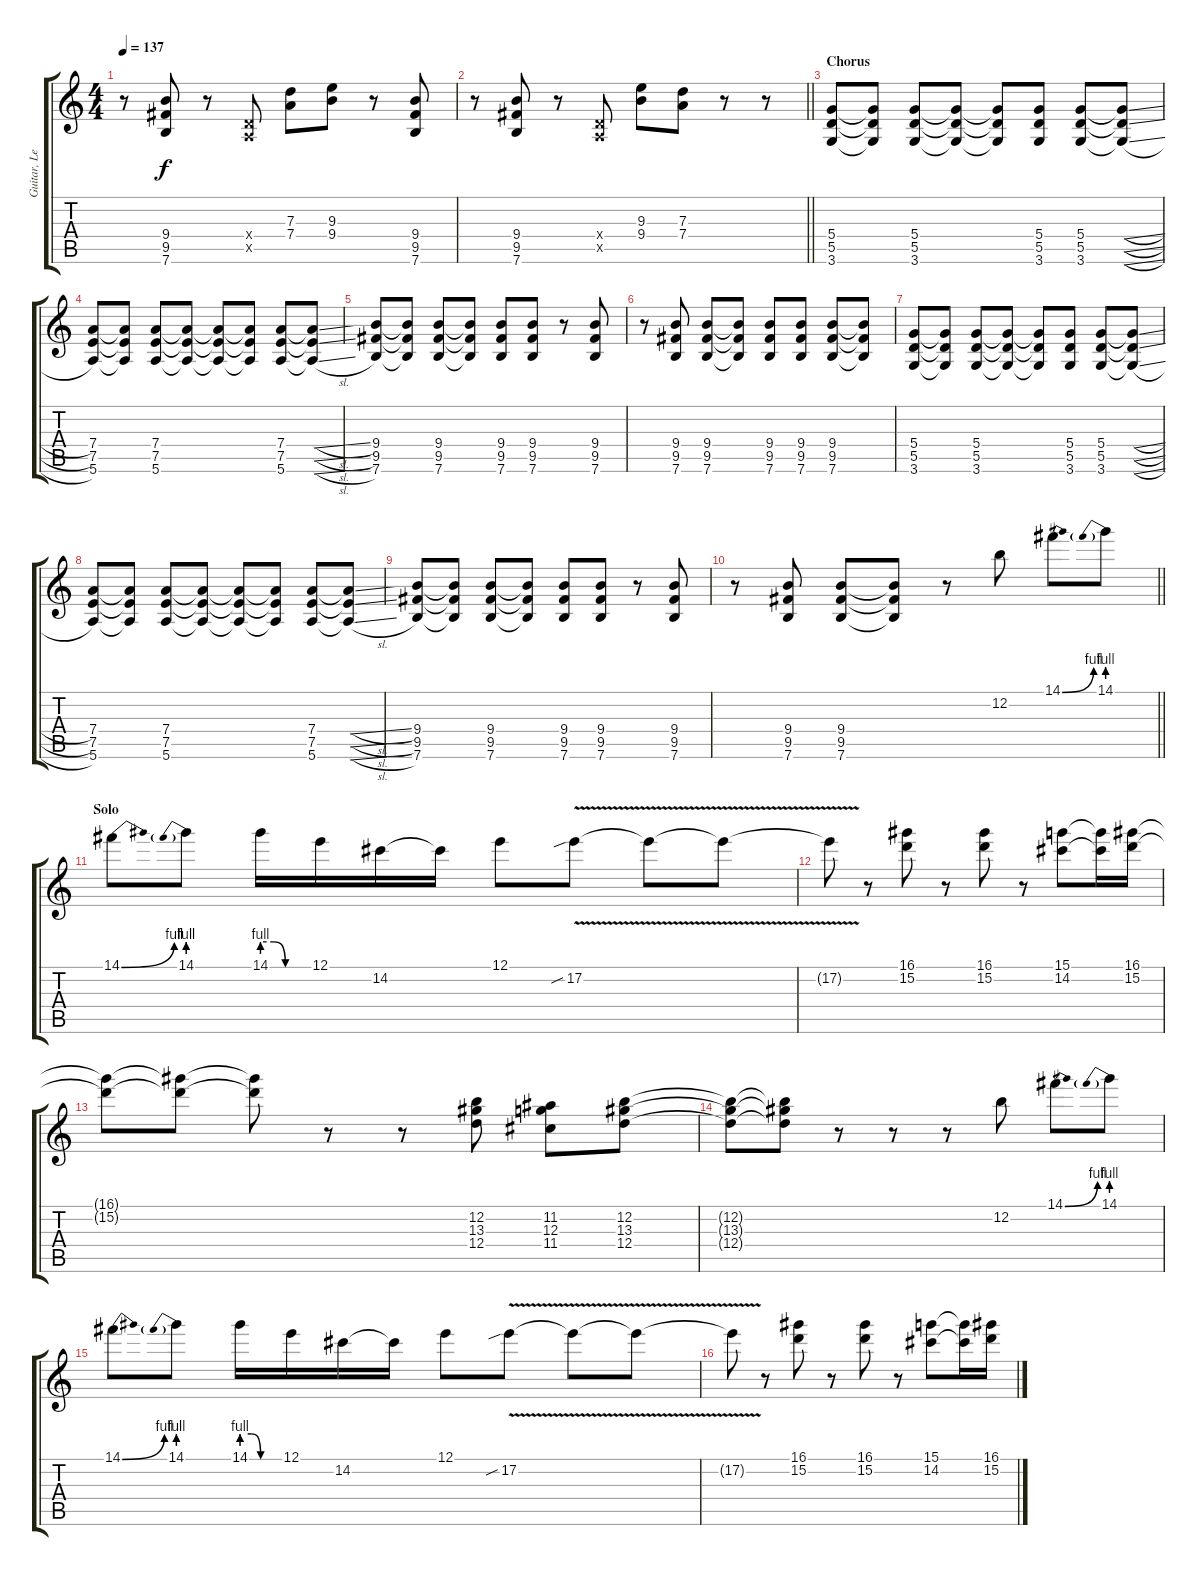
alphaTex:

\track ("Guitar, Lead" "Guitar, Le") {instrument distortionguitar}
\staff {score tabs}
\tuning (E4 B3 G3 D3 A2 E2) {hide}
\ts (4 4)
\tempo 137
\clef g2
\ks c
r.8{dy f} (9.4 9.5 7.6).8 r.8 (0.4{x} 0.5{x}).8 (7.3 7.4).8 (9.3 9.4).8 r.8 (9.4 9.5 7.6).8 |
\barLineRight lightlight
r.8 (9.4 9.5 7.6).8 r.8 (0.4{x} 0.5{x}).8 (9.3 9.4).8 (7.3 7.4).8 r.8 r.8 |
\section ("" "Chorus")
(5.4 5.5 3.6).8 (5.4{t} 5.5{t} 3.6{t}).8 (5.4 5.5 3.6).8 (5.4{t} 5.5{t} 3.6{t}).8 (5.4{t} 5.5{t} 3.6{t}).8 (5.4 5.5 3.6).8 (5.4 5.5 3.6).8 (5.4{sl t} 5.5{sl t} 3.6{sl t}).8 |
(7.4 7.5 5.6).8 (7.4{t} 7.5{t} 5.6{t}).8 (7.4 7.5 5.6).8 (7.4{t} 7.5{t} 5.6{t}).8 (7.4{t} 7.5{t} 5.6{t}).8 (7.4{t} 7.5{t} 5.6{t}).8 (7.4 7.5 5.6).8 (7.4{sl t} 7.5{sl t} 5.6{sl t}).8 |
(9.4 9.5 7.6).8 (9.4{t} 9.5{t} 7.6{t}).8 (9.4 9.5 7.6).8 (9.4{t} 9.5{t} 7.6{t}).8 (9.4 9.5 7.6).8 (9.4 9.5 7.6).8 r.8 (9.4 9.5 7.6).8 |
r.8 (9.4 9.5 7.6).8 (9.4 9.5 7.6).8 (9.4{t} 9.5{t} 7.6{t}).8 (9.4 9.5 7.6).8 (9.4 9.5 7.6).8 (9.4 9.5 7.6).8 (9.4{t} 9.5{t} 7.6{t}).8 |
(5.4 5.5 3.6).8 (5.4{t} 5.5{t} 3.6{t}).8 (5.4 5.5 3.6).8 (5.4{t} 5.5{t} 3.6{t}).8 (5.4{t} 5.5{t} 3.6{t}).8 (5.4 5.5 3.6).8 (5.4 5.5 3.6).8 (5.4{sl t} 5.5{sl t} 3.6{sl t}).8 |
(7.4 7.5 5.6).8 (7.4{t} 7.5{t} 5.6{t}).8 (7.4 7.5 5.6).8 (7.4{t} 7.5{t} 5.6{t}).8 (7.4{t} 7.5{t} 5.6{t}).8 (7.4{t} 7.5{t} 5.6{t}).8 (7.4 7.5 5.6).8 (7.4{sl t} 7.5{sl t} 5.6{sl t}).8 |
(9.4 9.5 7.6).8 (9.4{t} 9.5{t} 7.6{t}).8 (9.4 9.5 7.6).8 (9.4{t} 9.5{t} 7.6{t}).8 (9.4 9.5 7.6).8 (9.4 9.5 7.6).8 r.8 (9.4 9.5 7.6).8 |
\barLineRight lightlight
r.8 (9.4 9.5 7.6).8 (9.4 9.5 7.6).8 (9.4{t} 9.5{t} 7.6{t}).8 r.8 12.2.8 14.1{be (bend 0 0 60 4)}.8 14.1{be (prebend 0 4 60 4)}.8 |
\section ("" "Solo")
14.1{be (bend 0 0 60 4)}.8 14.1{be (prebend 0 4 60 4)}.8 14.1{be (custom 0 4 15 4 30 0 60 0)}.16 12.1.16 14.2.16 14.2{t}.16 12.1.8 17.2{v sib}.8 17.2{v t}.8 17.2{v t}.8 |
17.2{v t}.8 r.8 (16.1 15.2).8 r.8 (16.1 15.2).8 r.8 (15.1 14.2).8 (15.1{t} 14.2{t}).16 (16.1 15.2).16 |
(16.1{t} 15.2{t}).8 (16.1{t} 15.2{t}).8 (16.1{t} 15.2{t}).8 r.8 r.8 (12.2 13.3 12.4).8 (11.2 12.3 11.4).8 (12.2 13.3 12.4).8 |
(12.2{t} 13.3{t} 12.4{t}).8 (12.2{t} 13.3{t} 12.4{t}).8 r.8 r.8 r.8 12.2.8 14.1{be (bend 0 0 60 4)}.8 14.1{be (prebend 0 4 60 4)}.8 |
14.1{be (bend 0 0 60 4)}.8 14.1{be (prebend 0 4 60 4)}.8 14.1{be (custom 0 4 15 4 30 0 60 0)}.16 12.1.16 14.2.16 14.2{t}.16 12.1.8 17.2{v sib}.8 17.2{v t}.8 17.2{v t}.8 |
17.2{v t}.8 r.8 (16.1 15.2).8 r.8 (16.1 15.2).8 r.8 (15.1 14.2).8 (15.1{t} 14.2{t}).16 (16.1 15.2).16
